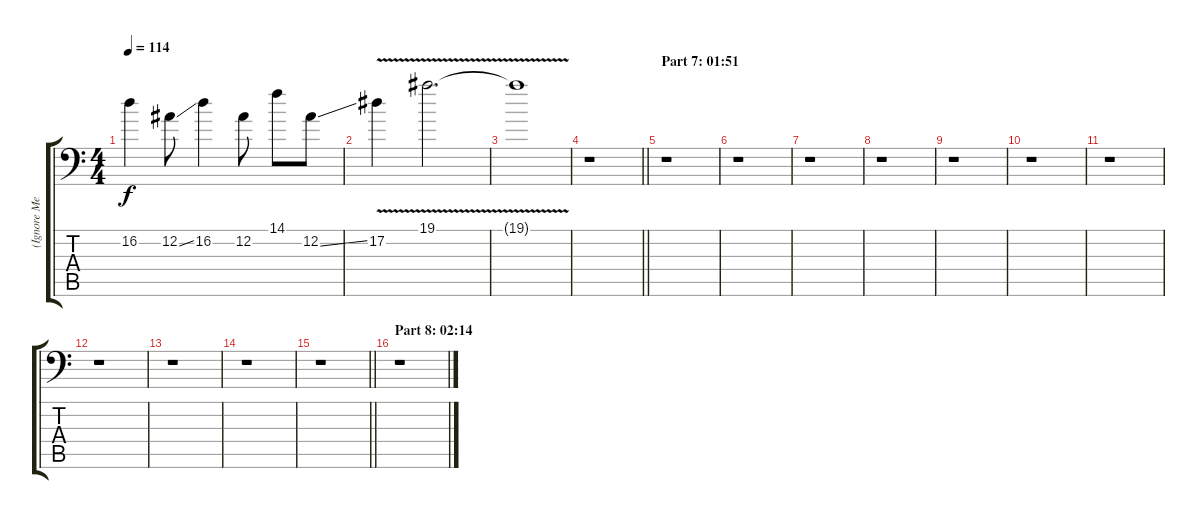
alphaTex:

\track ("(Ignore Me)" "(Ignore Me") {instrument distortionguitar}
\staff {score tabs}
\tuning (Eb3 Bb2 G2 Db2 Ab1 Eb1) {hide}
\ts (4 4)
\tempo 114
\clef f4
\ks c
16.2{t}.4{dy f} 12.2{ss}.8 16.2.4 12.2.8 14.1.8 12.2{ss}.8 |
17.2{v}.4 19.1{v}.2{d volume 0} |
19.1{t}.1 |
\barLineRight lightlight
r.1{volume 9} |
\section ("" "Part 7: 01:51")
r.1 |
r.1 |
r.1 |
r.1 |
r.1 |
r.1 |
r.1 |
r.1 |
r.1 |
r.1 |
\barLineRight lightlight
r.1 |
\section ("" "Part 8: 02:14")
r.1
